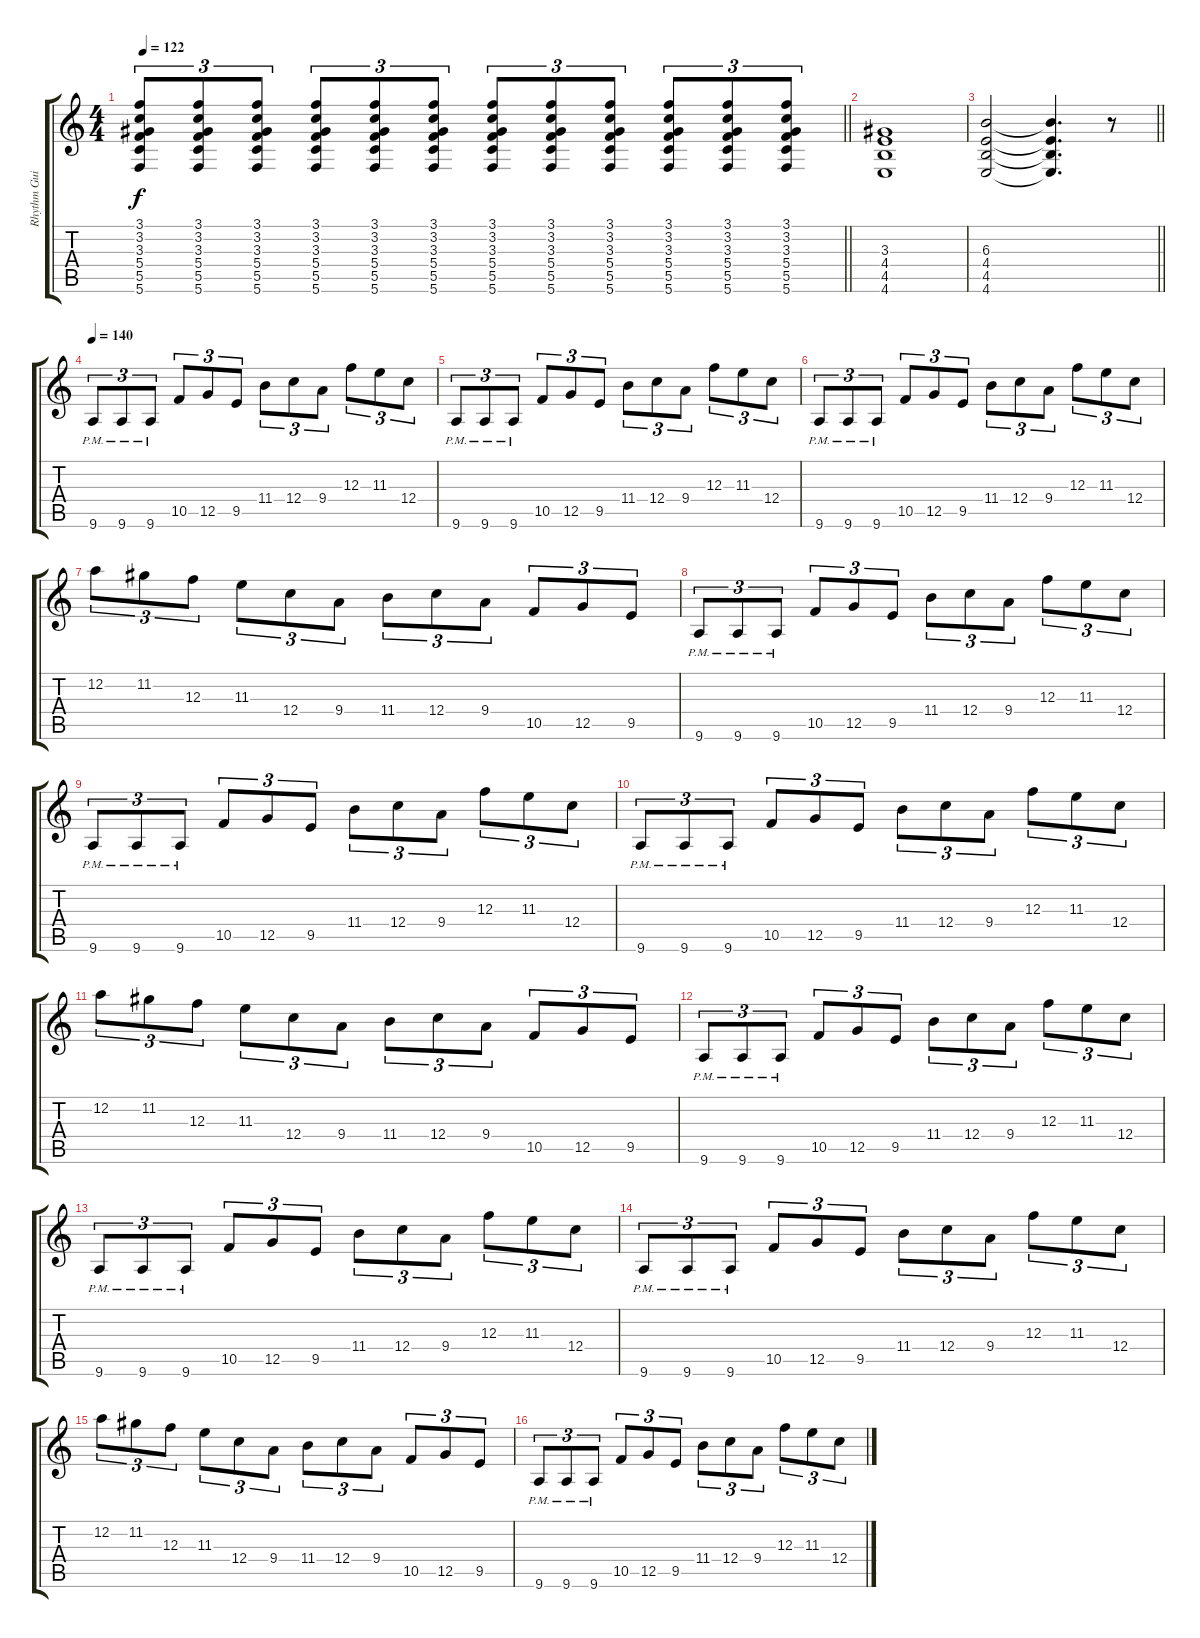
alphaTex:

\track ("Rhythm Guitar 1" "Rhythm Gui") {instrument distortionguitar}
\staff {score tabs}
\tuning (D4 A3 F3 C3 G2 C2) {hide}
\ts (4 4)
\tempo 122
\clef g2
\barLineRight lightlight
\ks c
(3.1 3.2 3.3 5.4 5.5 5.6).8{tu (3 2) dy f} (3.1 3.2 3.3 5.4 5.5 5.6).8{tu (3 2)} (3.1 3.2 3.3 5.4 5.5 5.6).8{tu (3 2)} (3.1 3.2 3.3 5.4 5.5 5.6).8{tu (3 2)} (3.1 3.2 3.3 5.4 5.5 5.6).8{tu (3 2)} (3.1 3.2 3.3 5.4 5.5 5.6).8{tu (3 2)} (3.1 3.2 3.3 5.4 5.5 5.6).8{tu (3 2)} (3.1 3.2 3.3 5.4 5.5 5.6).8{tu (3 2)} (3.1 3.2 3.3 5.4 5.5 5.6).8{tu (3 2)} (3.1 3.2 3.3 5.4 5.5 5.6).8{tu (3 2)} (3.1 3.2 3.3 5.4 5.5 5.6).8{tu (3 2)} (3.1 3.2 3.3 5.4 5.5 5.6).8{tu (3 2)} |
(3.3 4.4 4.5 4.6).1 |
\barLineRight lightlight
(6.3 4.4 4.5 4.6).2 (6.3{t} 4.4{t} 4.5{t} 4.6{t}).4{d} r.8 |
\tempo 140
9.6{pm}.8{tu (3 2) volume 16} 9.6{pm}.8{tu (3 2)} 9.6{pm}.8{tu (3 2)} 10.5.8{tu (3 2)} 12.5.8{tu (3 2)} 9.5.8{tu (3 2)} 11.4.8{tu (3 2)} 12.4.8{tu (3 2)} 9.4.8{tu (3 2)} 12.3.8{tu (3 2)} 11.3.8{tu (3 2)} 12.4.8{tu (3 2)} |
9.6{pm}.8{tu (3 2)} 9.6{pm}.8{tu (3 2)} 9.6{pm}.8{tu (3 2)} 10.5.8{tu (3 2)} 12.5.8{tu (3 2)} 9.5.8{tu (3 2)} 11.4.8{tu (3 2)} 12.4.8{tu (3 2)} 9.4.8{tu (3 2)} 12.3.8{tu (3 2)} 11.3.8{tu (3 2)} 12.4.8{tu (3 2)} |
9.6{pm}.8{tu (3 2)} 9.6{pm}.8{tu (3 2)} 9.6{pm}.8{tu (3 2)} 10.5.8{tu (3 2)} 12.5.8{tu (3 2)} 9.5.8{tu (3 2)} 11.4.8{tu (3 2)} 12.4.8{tu (3 2)} 9.4.8{tu (3 2)} 12.3.8{tu (3 2)} 11.3.8{tu (3 2)} 12.4.8{tu (3 2)} |
12.2.8{tu (3 2)} 11.2.8{tu (3 2)} 12.3.8{tu (3 2)} 11.3.8{tu (3 2)} 12.4.8{tu (3 2)} 9.4.8{tu (3 2)} 11.4.8{tu (3 2)} 12.4.8{tu (3 2)} 9.4.8{tu (3 2)} 10.5.8{tu (3 2)} 12.5.8{tu (3 2)} 9.5.8{tu (3 2)} |
9.6{pm}.8{tu (3 2)} 9.6{pm}.8{tu (3 2)} 9.6{pm}.8{tu (3 2)} 10.5.8{tu (3 2)} 12.5.8{tu (3 2)} 9.5.8{tu (3 2)} 11.4.8{tu (3 2)} 12.4.8{tu (3 2)} 9.4.8{tu (3 2)} 12.3.8{tu (3 2)} 11.3.8{tu (3 2)} 12.4.8{tu (3 2)} |
9.6{pm}.8{tu (3 2)} 9.6{pm}.8{tu (3 2)} 9.6{pm}.8{tu (3 2)} 10.5.8{tu (3 2)} 12.5.8{tu (3 2)} 9.5.8{tu (3 2)} 11.4.8{tu (3 2)} 12.4.8{tu (3 2)} 9.4.8{tu (3 2)} 12.3.8{tu (3 2)} 11.3.8{tu (3 2)} 12.4.8{tu (3 2)} |
9.6{pm}.8{tu (3 2)} 9.6{pm}.8{tu (3 2)} 9.6{pm}.8{tu (3 2)} 10.5.8{tu (3 2)} 12.5.8{tu (3 2)} 9.5.8{tu (3 2)} 11.4.8{tu (3 2)} 12.4.8{tu (3 2)} 9.4.8{tu (3 2)} 12.3.8{tu (3 2)} 11.3.8{tu (3 2)} 12.4.8{tu (3 2)} |
12.2.8{tu (3 2)} 11.2.8{tu (3 2)} 12.3.8{tu (3 2)} 11.3.8{tu (3 2)} 12.4.8{tu (3 2)} 9.4.8{tu (3 2)} 11.4.8{tu (3 2)} 12.4.8{tu (3 2)} 9.4.8{tu (3 2)} 10.5.8{tu (3 2)} 12.5.8{tu (3 2)} 9.5.8{tu (3 2)} |
9.6{pm}.8{tu (3 2)} 9.6{pm}.8{tu (3 2)} 9.6{pm}.8{tu (3 2)} 10.5.8{tu (3 2)} 12.5.8{tu (3 2)} 9.5.8{tu (3 2)} 11.4.8{tu (3 2)} 12.4.8{tu (3 2)} 9.4.8{tu (3 2)} 12.3.8{tu (3 2)} 11.3.8{tu (3 2)} 12.4.8{tu (3 2)} |
9.6{pm}.8{tu (3 2)} 9.6{pm}.8{tu (3 2)} 9.6{pm}.8{tu (3 2)} 10.5.8{tu (3 2)} 12.5.8{tu (3 2)} 9.5.8{tu (3 2)} 11.4.8{tu (3 2)} 12.4.8{tu (3 2)} 9.4.8{tu (3 2)} 12.3.8{tu (3 2)} 11.3.8{tu (3 2)} 12.4.8{tu (3 2)} |
9.6{pm}.8{tu (3 2)} 9.6{pm}.8{tu (3 2)} 9.6{pm}.8{tu (3 2)} 10.5.8{tu (3 2)} 12.5.8{tu (3 2)} 9.5.8{tu (3 2)} 11.4.8{tu (3 2)} 12.4.8{tu (3 2)} 9.4.8{tu (3 2)} 12.3.8{tu (3 2)} 11.3.8{tu (3 2)} 12.4.8{tu (3 2)} |
12.2.8{tu (3 2)} 11.2.8{tu (3 2)} 12.3.8{tu (3 2)} 11.3.8{tu (3 2)} 12.4.8{tu (3 2)} 9.4.8{tu (3 2)} 11.4.8{tu (3 2)} 12.4.8{tu (3 2)} 9.4.8{tu (3 2)} 10.5.8{tu (3 2)} 12.5.8{tu (3 2)} 9.5.8{tu (3 2)} |
9.6{pm}.8{tu (3 2)} 9.6{pm}.8{tu (3 2)} 9.6{pm}.8{tu (3 2)} 10.5.8{tu (3 2)} 12.5.8{tu (3 2)} 9.5.8{tu (3 2)} 11.4.8{tu (3 2)} 12.4.8{tu (3 2)} 9.4.8{tu (3 2)} 12.3.8{tu (3 2)} 11.3.8{tu (3 2)} 12.4.8{tu (3 2)}
